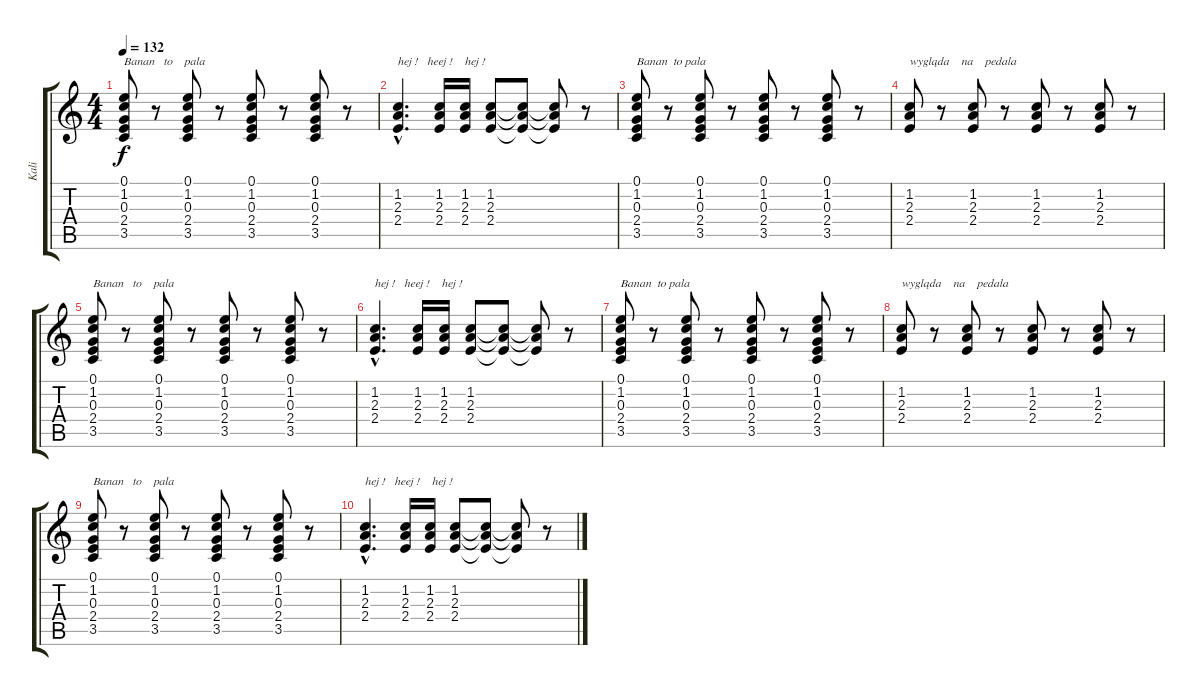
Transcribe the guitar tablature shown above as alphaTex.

\track ("Kali" "Kali") {instrument acousticguitarsteel}
\staff {score tabs}
\tuning (E4 B3 G3 D3 A2 E2) {hide}
\ts (4 4)
\tempo 132
\clef g2
\ks c
(0.1 1.2 0.3 2.4 3.5).8{txt "Banan   to    pala" dy f} r.8 (0.1 1.2 0.3 2.4 3.5).8 r.8 (0.1 1.2 0.3 2.4 3.5).8 r.8 (0.1 1.2 0.3 2.4 3.5).8 r.8 |
(1.2{hac} 2.3{hac} 2.4{hac}).4{d txt "hej !   heej !    hej !"} (1.2 2.3 2.4).16 (1.2 2.3 2.4).16 (1.2 2.3 2.4).8 (1.2{t} 2.3{t} 2.4{t}).8 (1.2{t} 2.3{t} 2.4{t}).8 r.8 |
(0.1 1.2 0.3 2.4 3.5).8{txt "Banan  to pala"} r.8 (0.1 1.2 0.3 2.4 3.5).8 r.8 (0.1 1.2 0.3 2.4 3.5).8 r.8 (0.1 1.2 0.3 2.4 3.5).8 r.8 |
(1.2 2.3 2.4).8{txt "wygląda    na    pedala"} r.8 (1.2 2.3 2.4).8 r.8 (1.2 2.3 2.4).8 r.8 (1.2 2.3 2.4).8 r.8 |
(0.1 1.2 0.3 2.4 3.5).8{txt "Banan   to    pala"} r.8 (0.1 1.2 0.3 2.4 3.5).8 r.8 (0.1 1.2 0.3 2.4 3.5).8 r.8 (0.1 1.2 0.3 2.4 3.5).8 r.8 |
(1.2{hac} 2.3{hac} 2.4{hac}).4{d txt "hej !   heej !    hej !"} (1.2 2.3 2.4).16 (1.2 2.3 2.4).16 (1.2 2.3 2.4).8 (1.2{t} 2.3{t} 2.4{t}).8 (1.2{t} 2.3{t} 2.4{t}).8 r.8 |
(0.1 1.2 0.3 2.4 3.5).8{txt "Banan  to pala"} r.8 (0.1 1.2 0.3 2.4 3.5).8 r.8 (0.1 1.2 0.3 2.4 3.5).8 r.8 (0.1 1.2 0.3 2.4 3.5).8 r.8 |
(1.2 2.3 2.4).8{txt "wygląda    na    pedala"} r.8 (1.2 2.3 2.4).8 r.8 (1.2 2.3 2.4).8 r.8 (1.2 2.3 2.4).8 r.8 |
(0.1 1.2 0.3 2.4 3.5).8{txt "Banan   to    pala"} r.8 (0.1 1.2 0.3 2.4 3.5).8 r.8 (0.1 1.2 0.3 2.4 3.5).8 r.8 (0.1 1.2 0.3 2.4 3.5).8 r.8 |
(1.2{hac} 2.3{hac} 2.4{hac}).4{d txt "hej !   heej !    hej !"} (1.2 2.3 2.4).16 (1.2 2.3 2.4).16 (1.2 2.3 2.4).8 (1.2{t} 2.3{t} 2.4{t}).8 (1.2{t} 2.3{t} 2.4{t}).8 r.8
